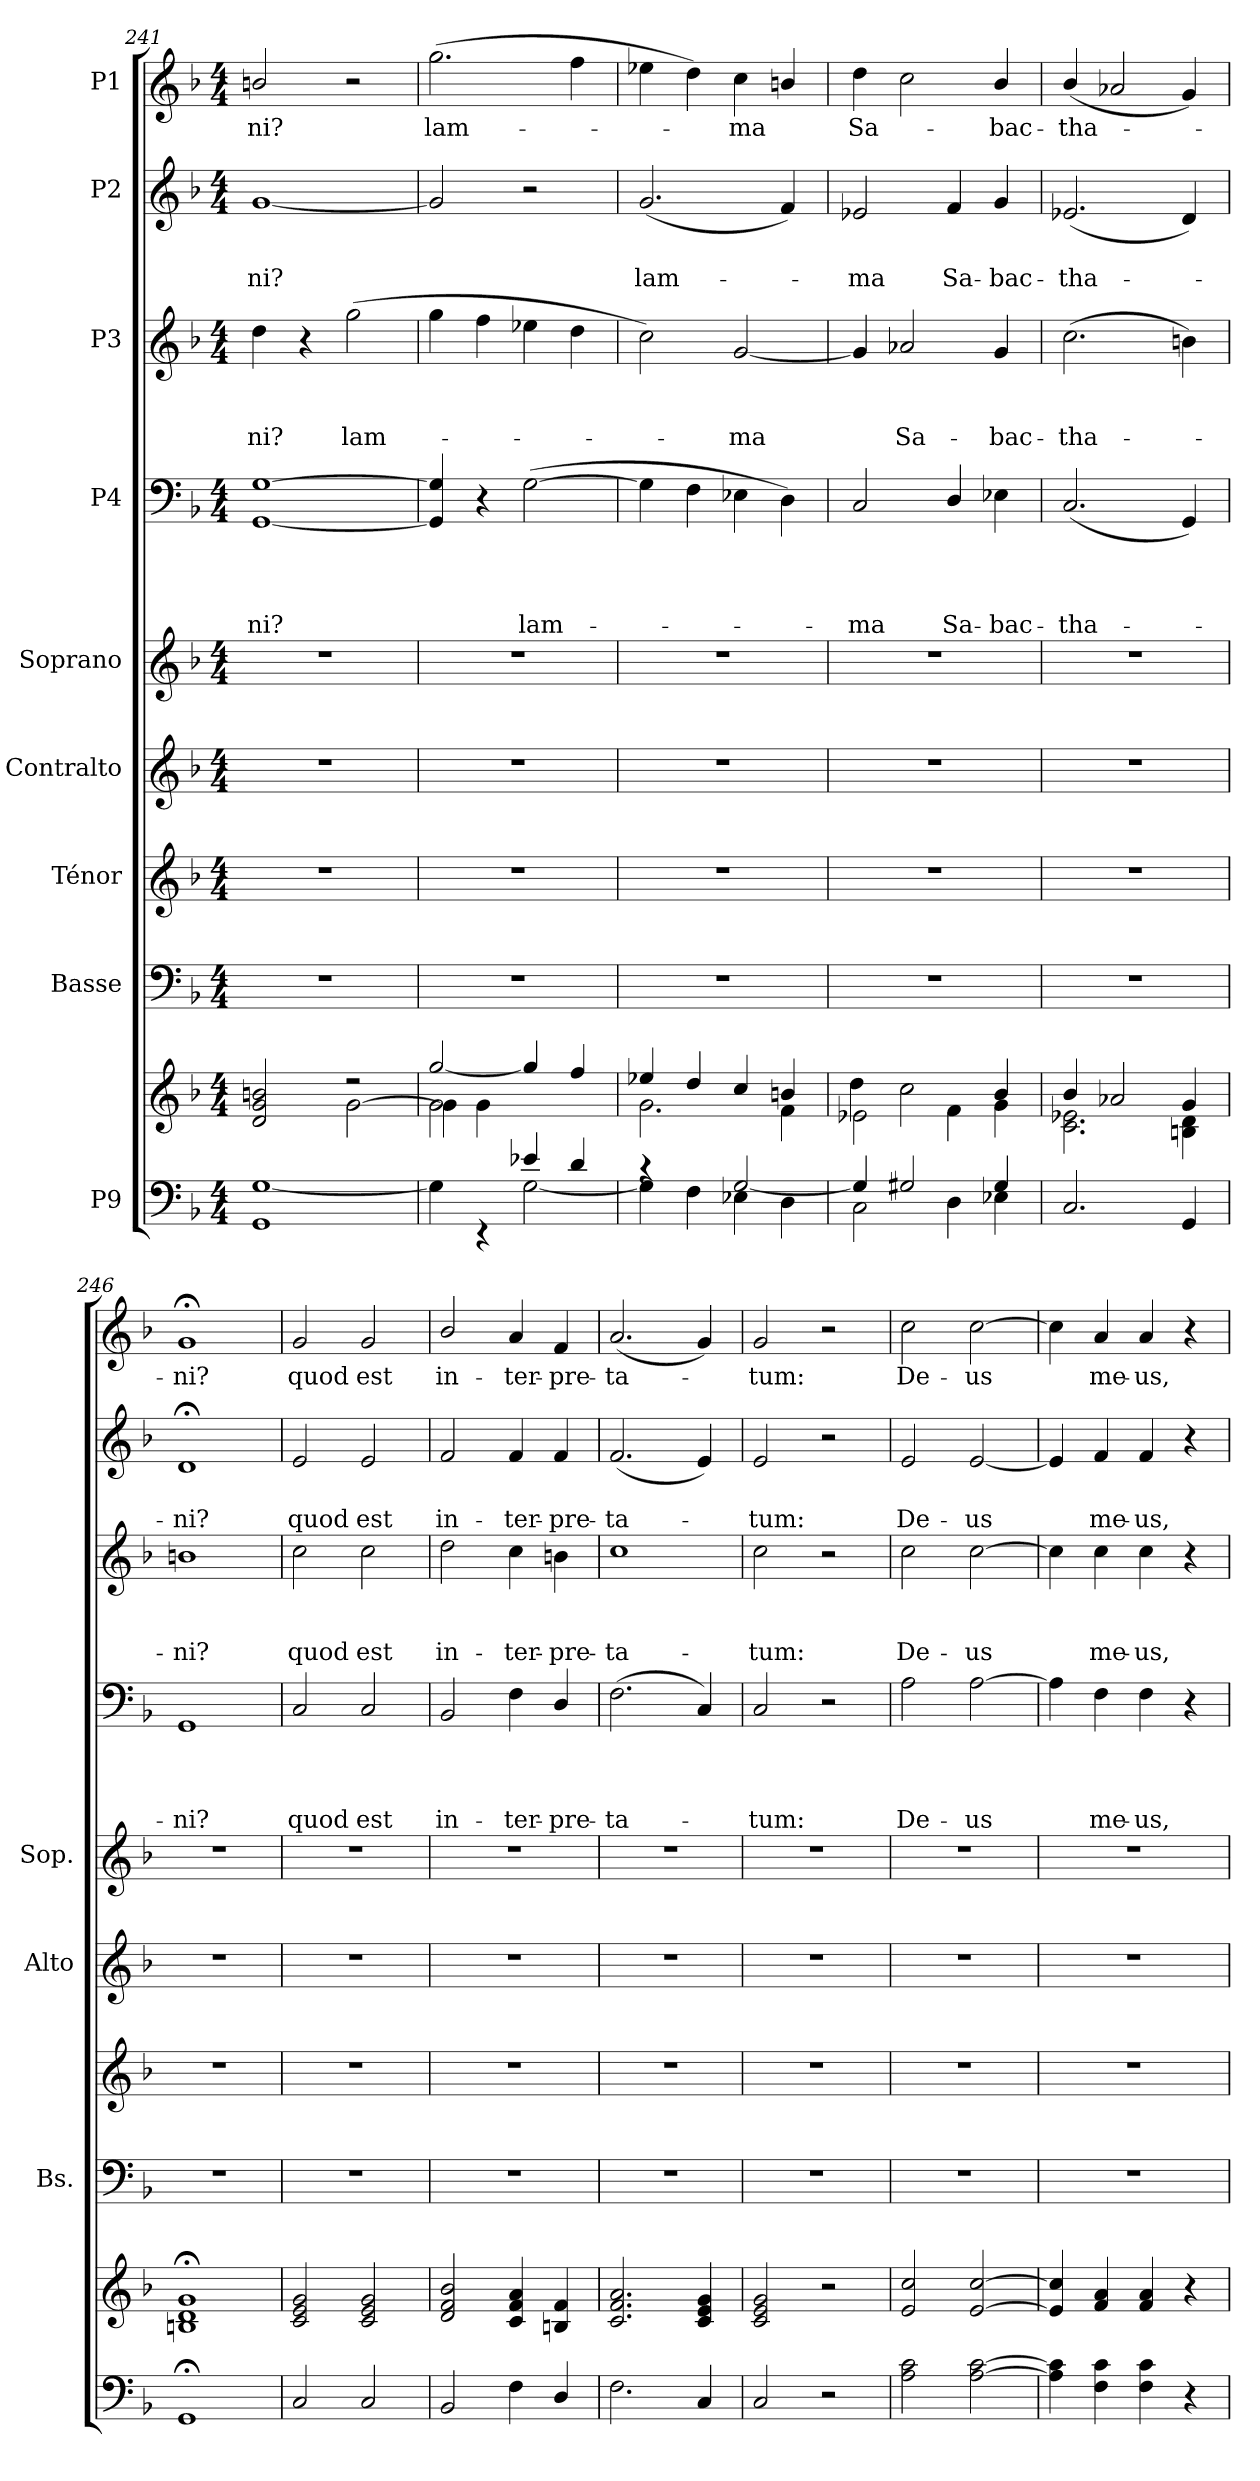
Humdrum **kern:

**kern	**kern	**kern	**kern	**kern	**kern	**kern	**text	**text	**text	**text	**kern	**text	**text	**text	**kern	**text	**text	**kern	**text
*part9	*part9	*part8	*part7	*part6	*part5	*part4	*part4	*part4	*part4	*part4	*part3	*part3	*part3	*part3	*part2	*part2	*part2	*part1	*part1
*staff10	*staff9	*staff8	*staff7	*staff6	*staff5	*staff4	*staff4	*staff4	*staff4	*staff4	*staff3	*staff3	*staff3	*staff3	*staff2	*staff2	*staff2	*staff1	*staff1
*I"P9	*	*I"Basse	*I"Ténor	*I"Contralto	*I"Soprano	*I"P4	*	*	*	*	*I"P3	*	*	*	*I"P2	*	*	*I"P1	*
*	*	*I'Bs.	*	*I'Alto	*I'Sop.	*	*	*	*	*	*	*	*	*	*	*	*	*	*
*clefF4	*clefG2	*clefF4	*clefG2	*clefG2	*clefG2	*clefF4	*	*	*	*	*clefG2	*	*	*	*clefG2	*	*	*clefG2	*
*	*	*	*ITrd7c12	*	*	*	*	*	*	*	*ITrd7c12	*	*	*	*	*	*	*	*
*k[b-]	*k[b-]	*k[b-]	*k[b-]	*k[b-]	*k[b-]	*k[b-]	*	*	*	*	*k[b-]	*	*	*	*k[b-]	*	*	*k[b-]	*
*F:	*F:	*F:	*F:	*F:	*F:	*F:	*	*	*	*	*F:	*	*	*	*F:	*	*	*F:	*
*M4/4	*M4/4	*M4/4	*M4/4	*M4/4	*M4/4	*M4/4	*	*	*	*	*M4/4	*	*	*	*M4/4	*	*	*M4/4	*
=241	=241	=241	=241	=241	=241	=241	=241	=241	=241	=241	=241	=241	=241	=241	=241	=241	=241	=241	=241
*^	*^	*	*	*	*	*	*	*	*	*	*	*	*	*	*	*	*	*	*
*	*^	*	*^	*	*	*	*	*	*	*	*	*	*	*	*	*	*	*	*	*	*
!	!	!	!	!	!	!	!	!	!	!	!	!	!	!LO:LY:b	!	!	!	!LO:LY:b	!	!	!LO:LY:b	!	!LO:LY:b
1GG	[>1G	1ryy	1ryy	2ryy	2d/ 2g/ 2bn/	1r	1r	1r	1r	[<1GG [>1G	.	.	.	-ni?	4d\	.	.	-ni?	[<1g	.	-ni?	2bn/	-ni?
.	.	.	.	.	.	.	.	.	.	.	.	.	.	.	4r	.	.	.	.	.	.	.	.
!	!	!	!	!	!	!	!	!	!	!	!	!	!	!	!	!	!	!LO:LY:b	!	!	!	!	!
.	.	.	.	2rdd	[<2g\	.	.	.	.	.	.	.	.	.	(>2g\	.	.	lam-	.	.	.	2r	.
=242	=242	=242	=242	=242	=242	=242	=242	=242	=242	=242	=242	=242	=242	=242	=242	=242	=242	=242	=242	=242	=242	=242	=242
!	!	!	!	!	!	!	!	!	!	!	!	!	!	!	!	!	!	!	!	!	!	!	!LO:LY:b
2ryy	4G\]	1ryy	2g\	[>2gg/	4g\]	1r	1r	1r	1r	4GG/] 4G/]	.	.	.	.	4g\	.	.	.	2g/]	.	.	(>2.gg\	lam-
.	4rEE	.	.	.	4g\	.	.	.	.	4r	.	.	.	.	4f\	.	.	.	.	.	.	.	.
!	!	!	!	!	!	!	!	!	!	!	!	!	!	!LO:LY:b	!	!	!	!	!	!	!	!	!
4e-X/	[>2G\	.	2ryy	4gg/]	2ryy	.	.	.	.	(>[>2G\	.	.	.	lam-	4e-X\	.	.	.	2r	.	.	.	.
4d/	.	.	.	4ff/	.	.	.	.	.	.	.	.	.	.	4d\	.	.	.	.	.	.	4ff\	.
=243	=243	=243	=243	=243	=243	=243	=243	=243	=243	=243	=243	=243	=243	=243	=243	=243	=243	=243	=243	=243	=243	=243	=243
!	!	!	!	!	!	!	!	!	!	!	!	!	!	!	!	!	!	!	!	!	!LO:LY:b	!	!
4rc	4G\]	1ryy	1ryy	2.g\	4ee-X/	1r	1r	1r	1r	4G\]	.	.	.	.	2c\)	.	.	.	(<2.g/	.	lam-	4ee-X\	.
4ryy	4F\	.	.	.	4dd/	.	.	.	.	4F\	.	.	.	.	.	.	.	.	.	.	.	4dd\)	.
!	!	!	!	!	!	!	!	!	!	!	!	!	!	!	!	!	!	!LO:LY:b	!	!	!	!	!LO:LY:b
4E-X\	[>2G/	.	.	.	4cc/	.	.	.	.	4E-X\	.	.	.	.	[<2G/	.	.	-ma	.	.	.	4cc\	-ma
4D\	.	.	.	4f\	4bn/	.	.	.	.	4D\)	.	.	.	.	.	.	.	.	4f/)	.	.	4bn/	.
=244	=244	=244	=244	=244	=244	=244	=244	=244	=244	=244	=244	=244	=244	=244	=244	=244	=244	=244	=244	=244	=244	=244	=244
!	!	!	!	!	!	!	!	!	!	!	!	!	!	!LO:LY:b	!	!	!	!	!	!	!LO:LY:b	!	!LO:LY:b
2C\	4G/]	1ryy	1ryy	2e-X\	4dd\	1r	1r	1r	1r	2C/	.	.	.	-ma	4G/]	.	.	.	2e-X/	.	-ma	4dd\	Sa-
!	!	!	!	!	!	!	!	!	!	!	!	!	!	!	!	!	!	!LO:LY:b	!	!	!	!	!
.	2G#X/	.	.	.	2cc\	.	.	.	.	.	.	.	.	.	2A-X/	.	.	Sa-	.	.	.	2cc\	.
!	!	!	!	!	!	!	!	!	!	!	!	!	!	!LO:LY:b	!	!	!	!	!	!	!LO:LY:b	!	!
4D\	.	.	.	4f\	.	.	.	.	.	4D/	.	.	.	Sa-	.	.	.	.	4f/	.	Sa-	.	.
!	!	!	!	!	!	!	!	!	!	!	!	!	!	!LO:LY:b	!	!	!	!LO:LY:b	!	!	!LO:LY:b	!	!LO:LY:b
4E-X\	4G#/	.	.	4g\	4b-/	.	.	.	.	4E-X\	.	.	.	-bac-	4G/	.	.	-bac-	4g/	.	-bac-	4b-/	-bac-
=245	=245	=245	=245	=245	=245	=245	=245	=245	=245	=245	=245	=245	=245	=245	=245	=245	=245	=245	=245	=245	=245	=245	=245
!	!	!	!	!	!	!	!	!	!	!	!	!	!	!LO:LY:b	!	!	!	!LO:LY:b	!	!	!LO:LY:b	!	!LO:LY:b
2.C/	1ryy	1ryy	1ryy	2.c\ 2.e-X\	4b-/	1r	1r	1r	1r	(<2.C/	.	.	.	-tha-	(<2.c\	.	.	-tha-	(<2.e-X/	.	-tha-	(<4b-/	-tha-
.	.	.	.	.	2a-X/	.	.	.	.	.	.	.	.	.	.	.	.	.	.	.	.	2a-X/	.
4GG/	.	.	.	4Bn\ 4d\	4g/	.	.	.	.	4GG/)	.	.	.	.	4Bn\)	.	.	.	4d/)	.	.	4g/)	.
=246	=246	=246	=246	=246	=246	=246	=246	=246	=246	=246	=246	=246	=246	=246	=246	=246	=246	=246	=246	=246	=246	=246	=246
!	!	!	!	!	!	!	!	!	!	!	!	!	!	!LO:LY:b	!	!	!	!LO:LY:b	!	!	!LO:LY:b	!	!LO:LY:b
1GG;<	1ryy	1ryy	1ryy	1ryy	1Bn; 1d; 1g;	1r	1r	1r	1r	1GG	.	.	.	-ni?	1Bn	.	.	-ni?	1d;	.	-ni?	1g;	-ni?
=247	=247	=247	=247	=247	=247	=247	=247	=247	=247	=247	=247	=247	=247	=247	=247	=247	=247	=247	=247	=247	=247	=247	=247
!	!	!	!	!	!	!	!	!	!	!	!	!	!	!LO:LY:b	!	!	!	!LO:LY:b	!	!	!LO:LY:b	!	!LO:LY:b
2C/	1ryy	1ryy	1ryy	1ryy	2c/ 2e/ 2g/	1r	1r	1r	1r	2C/	.	.	.	quod	2c\	.	.	quod	2e/	.	quod	2g/	quod
!	!	!	!	!	!	!	!	!	!	!	!	!	!	!LO:LY:b	!	!	!	!LO:LY:b	!	!	!LO:LY:b	!	!LO:LY:b
2C/	.	.	.	.	2c/ 2e/ 2g/	.	.	.	.	2C/	.	.	.	est	2c\	.	.	est	2e/	.	est	2g/	est
!!LO:PB:g=z
=248	=248	=248	=248	=248	=248	=248	=248	=248	=248	=248	=248	=248	=248	=248	=248	=248	=248	=248	=248	=248	=248	=248	=248
!	!	!	!	!	!	!	!	!	!	!	!	!	!	!LO:LY:b	!	!	!	!LO:LY:b	!	!	!LO:LY:b	!	!LO:LY:b
2BB-/	1ryy	1ryy	1ryy	1ryy	2d/ 2f/ 2b-/	1r	1r	1r	1r	2BB-/	.	.	.	in-	2d\	.	.	in-	2f/	.	in-	2b-/	in-
!	!	!	!	!	!	!	!	!	!	!	!	!	!	!LO:LY:b	!	!	!	!LO:LY:b	!	!	!LO:LY:b	!	!LO:LY:b
4F\	.	.	.	.	4c/ 4f/ 4a/	.	.	.	.	4F\	.	.	.	-ter-	4c\	.	.	-ter-	4f/	.	-ter-	4a/	-ter-
!	!	!	!	!	!	!	!	!	!	!	!	!	!	!LO:LY:b	!	!	!	!LO:LY:b	!	!	!LO:LY:b	!	!LO:LY:b
4D/	.	.	.	.	4Bn/ 4f/	.	.	.	.	4D/	.	.	.	-pre-	4Bn\	.	.	-pre-	4f/	.	-pre-	4f/	-pre-
=249	=249	=249	=249	=249	=249	=249	=249	=249	=249	=249	=249	=249	=249	=249	=249	=249	=249	=249	=249	=249	=249	=249	=249
!	!	!	!	!	!	!	!	!	!	!	!	!	!	!LO:LY:b	!	!	!	!LO:LY:b	!	!	!LO:LY:b	!	!LO:LY:b
2.F\	1ryy	1ryy	1ryy	1ryy	2.c/ 2.f/ 2.a/	1r	1r	1r	1r	(>2.F\	.	.	.	-ta-	1c	.	.	-ta-	(<2.f/	.	-ta-	(<2.a/	-ta-
4C/	.	.	.	.	4c/ 4e/ 4g/	.	.	.	.	4C/)	.	.	.	.	.	.	.	.	4e/)	.	.	4g/)	.
=250	=250	=250	=250	=250	=250	=250	=250	=250	=250	=250	=250	=250	=250	=250	=250	=250	=250	=250	=250	=250	=250	=250	=250
!	!	!	!	!	!	!	!	!	!	!	!	!	!	!LO:LY:b	!	!	!	!LO:LY:b	!	!	!LO:LY:b	!	!LO:LY:b
2C/	1ryy	1ryy	1ryy	1ryy	2c/ 2e/ 2g/	1r	1r	1r	1r	2C/	.	.	.	-tum:	2c\	.	.	-tum:	2e/	.	-tum:	2g/	-tum:
2r	.	.	.	.	2r	.	.	.	.	2r	.	.	.	.	2r	.	.	.	2r	.	.	2r	.
=251	=251	=251	=251	=251	=251	=251	=251	=251	=251	=251	=251	=251	=251	=251	=251	=251	=251	=251	=251	=251	=251	=251	=251
!	!	!	!	!	!	!	!	!	!	!	!	!	!	!LO:LY:b	!	!	!	!LO:LY:b	!	!	!LO:LY:b	!	!LO:LY:b
2A\ 2c\	1ryy	1ryy	1ryy	1ryy	2e/ 2cc/	1r	1r	1r	1r	2A\	.	.	.	De-	2c\	.	.	De-	2e/	.	De-	2cc\	De-
!	!	!	!	!	!	!	!	!	!	!	!	!	!	!LO:LY:b	!	!	!	!LO:LY:b	!	!	!LO:LY:b	!	!LO:LY:b
[<2A\ [>2c\	.	.	.	.	[<2e/ [>2cc/	.	.	.	.	[>2A\	.	.	.	-us	[<2c\	.	.	-us	[<2e/	.	-us	[>2cc\	-us
=252	=252	=252	=252	=252	=252	=252	=252	=252	=252	=252	=252	=252	=252	=252	=252	=252	=252	=252	=252	=252	=252	=252	=252
4A\] 4c\]	1ryy	1ryy	1ryy	1ryy	4e/] 4cc/]	1r	1r	1r	1r	4A\]	.	.	.	.	4c\]	.	.	.	4e/]	.	.	4cc\]	.
!	!	!	!	!	!	!	!	!	!	!	!	!	!	!LO:LY:b	!	!	!	!LO:LY:b	!	!	!LO:LY:b	!	!LO:LY:b
4F\ 4c\	.	.	.	.	4f/ 4a/	.	.	.	.	4F\	.	.	.	me-	4c\	.	.	me-	4f/	.	me-	4a/	me-
!	!	!	!	!	!	!	!	!	!	!	!	!	!	!LO:LY:b	!	!	!	!LO:LY:b	!	!	!LO:LY:b	!	!LO:LY:b
4F\ 4c\	.	.	.	.	4f/ 4a/	.	.	.	.	4F\	.	.	.	-us,	4c\	.	.	-us,	4f/	.	-us,	4a/	-us,
4r	.	.	.	.	4r	.	.	.	.	4r	.	.	.	.	4r	.	.	.	4r	.	.	4r	.
*v	*v	*v	*	*	*	*	*	*	*	*	*	*	*	*	*	*	*	*	*	*	*	*	*
*	*v	*v	*v	*	*	*	*	*	*	*	*	*	*	*	*	*	*	*	*	*	*
=	=	=	=	=	=	=	=	=	=	=	=	=	=	=	=	=	=	=	=
*-	*-	*-	*-	*-	*-	*-	*-	*-	*-	*-	*-	*-	*-	*-	*-	*-	*-	*-	*-
